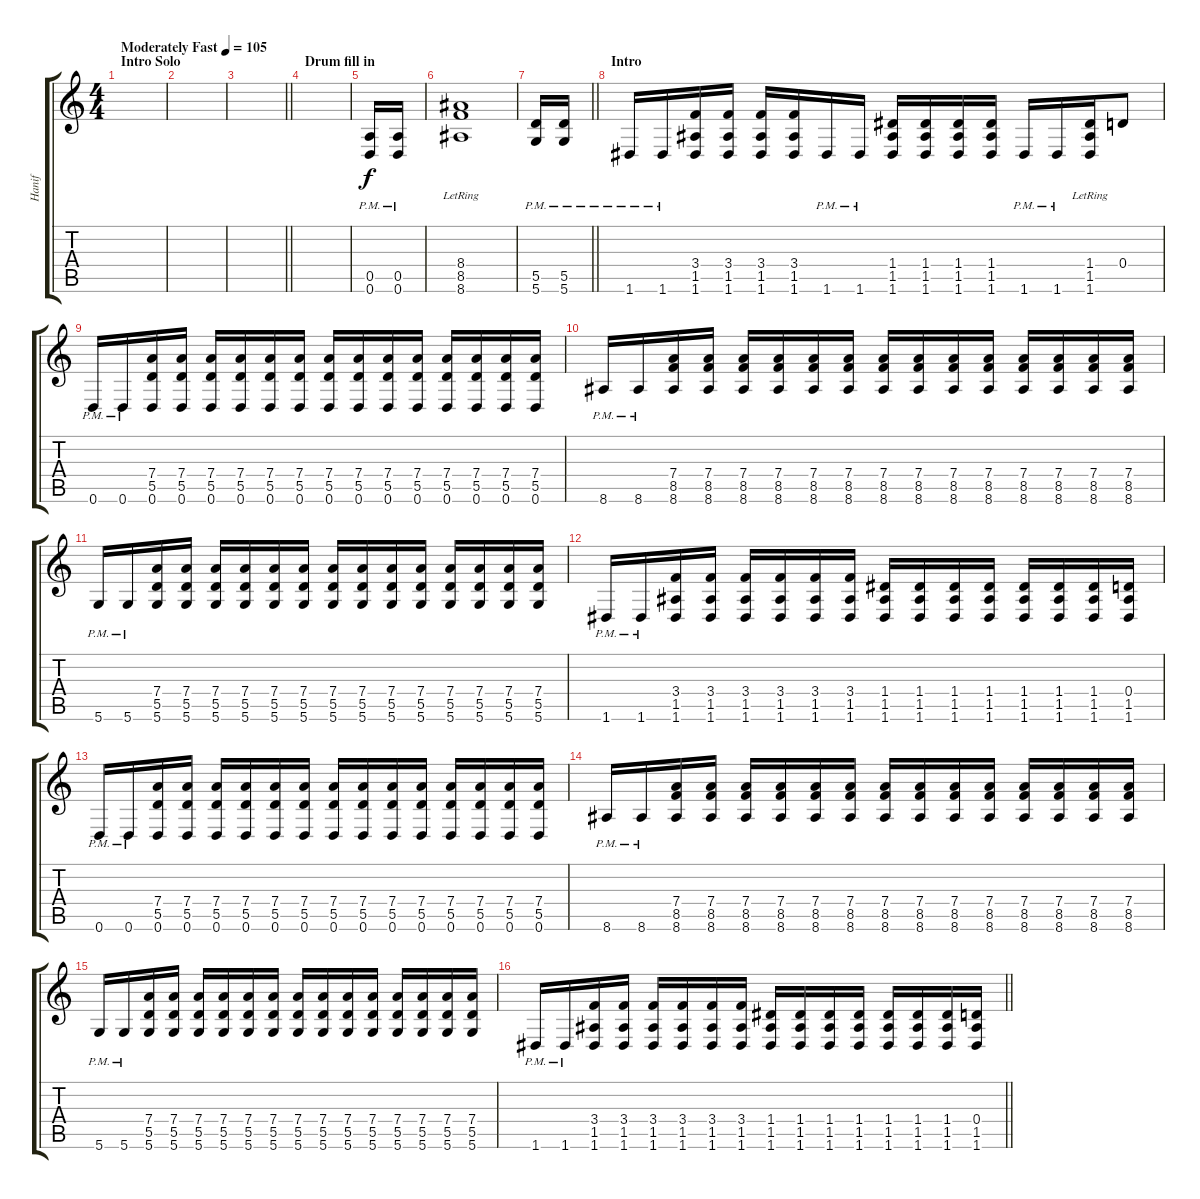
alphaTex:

\track ("Hanif" "Hanif") {instrument distortionguitar}
\staff {score tabs}
\tuning (E4 B3 G3 D3 A2 D2) {hide}
\ts (4 4)
\section ("" "Intro Solo")
\tempo (105 "Moderately Fast")
\clef g2
\ks c
|
|
\barLineRight lightlight
|
\section ("" "Drum fill in")
|
(0.5{pm} 0.6{pm}).16 (0.5{pm} 0.6{pm}).16 |
(8.4{lr} 8.5{lr} 8.6{lr}).1 |
\barLineRight lightlight
(5.5{pm} 5.6{pm}).16 (5.5{pm} 5.6{pm}).16 |
\section ("" "Intro")
1.6{pm}.16 1.6{pm}.16 (3.4 1.5 1.6).16 (3.4 1.5 1.6).16 (3.4 1.5 1.6).16 (3.4 1.5 1.6).16 1.6{pm}.16 1.6{pm}.16 (1.4 1.5 1.6).16 (1.4 1.5 1.6).16 (1.4 1.5 1.6).16 (1.4 1.5 1.6).16 1.6{pm}.16 1.6{pm}.16 (1.4{lr} 1.5{lr} 1.6{lr}).16 0.4.8 |
0.6{pm}.16 0.6{pm}.16 (7.4 5.5 0.6).16 (7.4 5.5 0.6).16 (7.4 5.5 0.6).16 (7.4 5.5 0.6).16 (7.4 5.5 0.6).16 (7.4 5.5 0.6).16 (7.4 5.5 0.6).16 (7.4 5.5 0.6).16 (7.4 5.5 0.6).16 (7.4 5.5 0.6).16 (7.4 5.5 0.6).16 (7.4 5.5 0.6).16 (7.4 5.5 0.6).16 (7.4 5.5 0.6).16 |
8.6{pm}.16 8.6{pm}.16 (7.4 8.5 8.6).16 (7.4 8.5 8.6).16 (7.4 8.5 8.6).16 (7.4 8.5 8.6).16 (7.4 8.5 8.6).16 (7.4 8.5 8.6).16 (7.4 8.5 8.6).16 (7.4 8.5 8.6).16 (7.4 8.5 8.6).16 (7.4 8.5 8.6).16 (7.4 8.5 8.6).16 (7.4 8.5 8.6).16 (7.4 8.5 8.6).16 (7.4 8.5 8.6).16 |
5.6{pm}.16 5.6{pm}.16 (7.4 5.5 5.6).16 (7.4 5.5 5.6).16 (7.4 5.5 5.6).16 (7.4 5.5 5.6).16 (7.4 5.5 5.6).16 (7.4 5.5 5.6).16 (7.4 5.5 5.6).16 (7.4 5.5 5.6).16 (7.4 5.5 5.6).16 (7.4 5.5 5.6).16 (7.4 5.5 5.6).16 (7.4 5.5 5.6).16 (7.4 5.5 5.6).16 (7.4 5.5 5.6).16 |
1.6{pm}.16 1.6{pm}.16 (3.4 1.5 1.6).16 (3.4 1.5 1.6).16 (3.4 1.5 1.6).16 (3.4 1.5 1.6).16 (3.4 1.5 1.6).16 (3.4 1.5 1.6).16 (1.4 1.5 1.6).16 (1.4 1.5 1.6).16 (1.4 1.5 1.6).16 (1.4 1.5 1.6).16 (1.4 1.5 1.6).16 (1.4 1.5 1.6).16 (1.4 1.5 1.6).16 (0.4 1.5 1.6).16 |
0.6{pm}.16 0.6{pm}.16 (7.4 5.5 0.6).16 (7.4 5.5 0.6).16 (7.4 5.5 0.6).16 (7.4 5.5 0.6).16 (7.4 5.5 0.6).16 (7.4 5.5 0.6).16 (7.4 5.5 0.6).16 (7.4 5.5 0.6).16 (7.4 5.5 0.6).16 (7.4 5.5 0.6).16 (7.4 5.5 0.6).16 (7.4 5.5 0.6).16 (7.4 5.5 0.6).16 (7.4 5.5 0.6).16 |
8.6{pm}.16 8.6{pm}.16 (7.4 8.5 8.6).16 (7.4 8.5 8.6).16 (7.4 8.5 8.6).16 (7.4 8.5 8.6).16 (7.4 8.5 8.6).16 (7.4 8.5 8.6).16 (7.4 8.5 8.6).16 (7.4 8.5 8.6).16 (7.4 8.5 8.6).16 (7.4 8.5 8.6).16 (7.4 8.5 8.6).16 (7.4 8.5 8.6).16 (7.4 8.5 8.6).16 (7.4 8.5 8.6).16 |
5.6{pm}.16 5.6{pm}.16 (7.4 5.5 5.6).16 (7.4 5.5 5.6).16 (7.4 5.5 5.6).16 (7.4 5.5 5.6).16 (7.4 5.5 5.6).16 (7.4 5.5 5.6).16 (7.4 5.5 5.6).16 (7.4 5.5 5.6).16 (7.4 5.5 5.6).16 (7.4 5.5 5.6).16 (7.4 5.5 5.6).16 (7.4 5.5 5.6).16 (7.4 5.5 5.6).16 (7.4 5.5 5.6).16 |
\barLineRight lightlight
1.6{pm}.16 1.6{pm}.16 (3.4 1.5 1.6).16 (3.4 1.5 1.6).16 (3.4 1.5 1.6).16 (3.4 1.5 1.6).16 (3.4 1.5 1.6).16 (3.4 1.5 1.6).16 (1.4 1.5 1.6).16 (1.4 1.5 1.6).16 (1.4 1.5 1.6).16 (1.4 1.5 1.6).16 (1.4 1.5 1.6).16 (1.4 1.5 1.6).16 (1.4 1.5 1.6).16 (0.4 1.5 1.6).16
